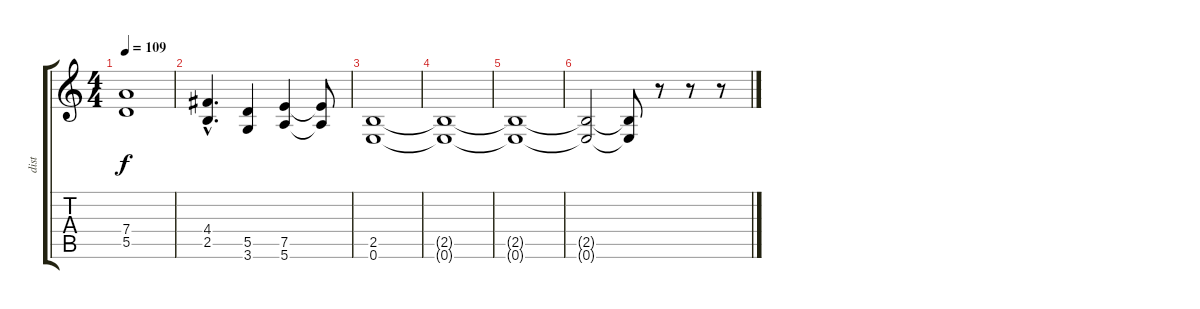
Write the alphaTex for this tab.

\track ("dist" "dist") {instrument distortionguitar}
\staff {score tabs}
\tuning (E4 B3 G3 D3 A2 E2) {hide}
\ts (4 4)
\tempo 109
\clef g2
\ks c
(7.4 5.5).1{dy f} |
(4.4{hac} 2.5{hac}).4{d} (5.5 3.6).4 (7.5 5.6).4 (7.5{t} 5.6{t}).8 |
(2.5 0.6).1 |
(2.5{t} 0.6{t}).1 |
(2.5{t} 0.6{t}).1 |
(2.5{t} 0.6{t}).2 (2.5{t} 0.6{t}).8 r.8 r.8 r.8
